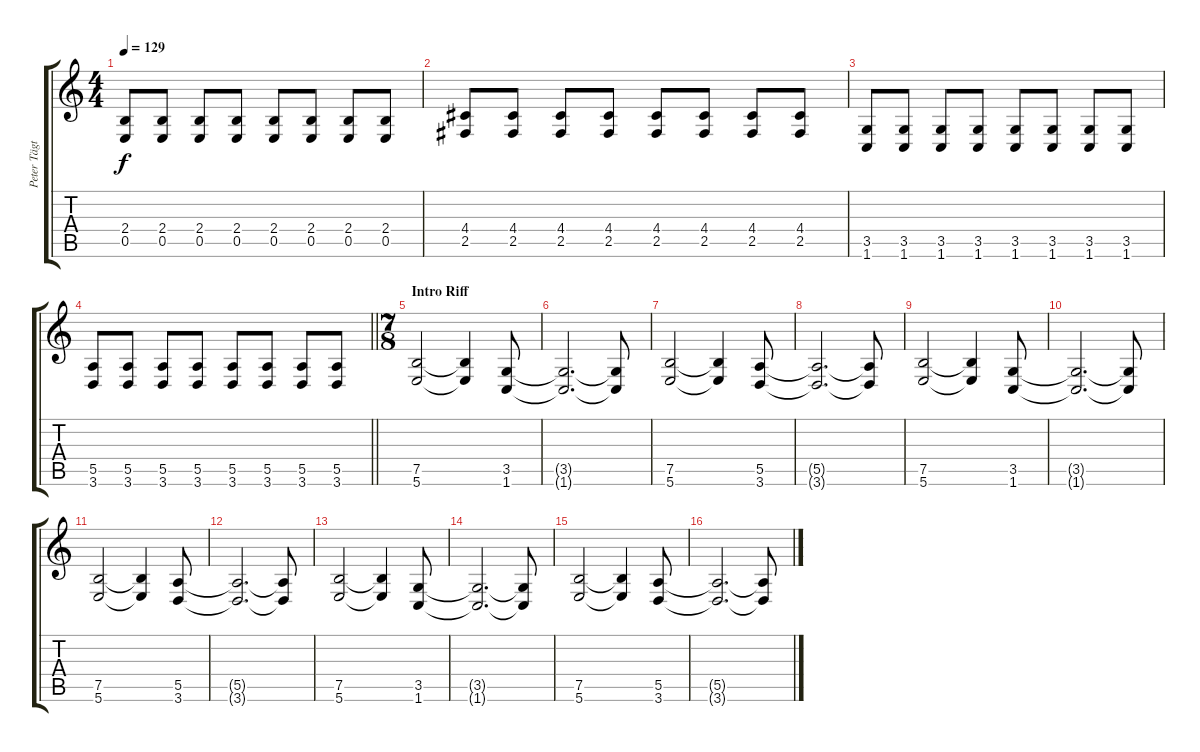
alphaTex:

\track ("Peter Tägtgren " "Peter Tägt") {instrument distortionguitar}
\staff {score tabs}
\tuning (B3 Gb3 D3 A2 E2 B1) {hide}
\ts (4 4)
\tempo 129
\clef g2
\ks c
(2.4 0.5).8{dy f} (2.4 0.5).8 (2.4 0.5).8 (2.4 0.5).8 (2.4 0.5).8 (2.4 0.5).8 (2.4 0.5).8 (2.4 0.5).8 |
(4.4 2.5).8 (4.4 2.5).8 (4.4 2.5).8 (4.4 2.5).8 (4.4 2.5).8 (4.4 2.5).8 (4.4 2.5).8 (4.4 2.5).8 |
(3.5 1.6).8 (3.5 1.6).8 (3.5 1.6).8 (3.5 1.6).8 (3.5 1.6).8 (3.5 1.6).8 (3.5 1.6).8 (3.5 1.6).8 |
\barLineRight lightlight
(5.5 3.6).8 (5.5 3.6).8 (5.5 3.6).8 (5.5 3.6).8 (5.5 3.6).8 (5.5 3.6).8 (5.5 3.6).8 (5.5 3.6).8 |
\ts (7 8)
\section ("" "Intro Riff")
(7.5 5.6).2 (7.5{t} 5.6{t}).4 (3.5 1.6).8 |
(3.5{t} 1.6{t}).2{d} (3.5{t} 1.6{t}).8 |
(7.5 5.6).2 (7.5{t} 5.6{t}).4 (5.5 3.6).8 |
(5.5{t} 3.6{t}).2{d} (5.5{t} 3.6{t}).8 |
(7.5 5.6).2 (7.5{t} 5.6{t}).4 (3.5 1.6).8 |
(3.5{t} 1.6{t}).2{d} (3.5{t} 1.6{t}).8 |
(7.5 5.6).2 (7.5{t} 5.6{t}).4 (5.5 3.6).8 |
(5.5{t} 3.6{t}).2{d} (5.5{t} 3.6{t}).8 |
(7.5 5.6).2 (7.5{t} 5.6{t}).4 (3.5 1.6).8 |
(3.5{t} 1.6{t}).2{d} (3.5{t} 1.6{t}).8 |
(7.5 5.6).2 (7.5{t} 5.6{t}).4 (5.5 3.6).8 |
(5.5{t} 3.6{t}).2{d} (5.5{t} 3.6{t}).8
